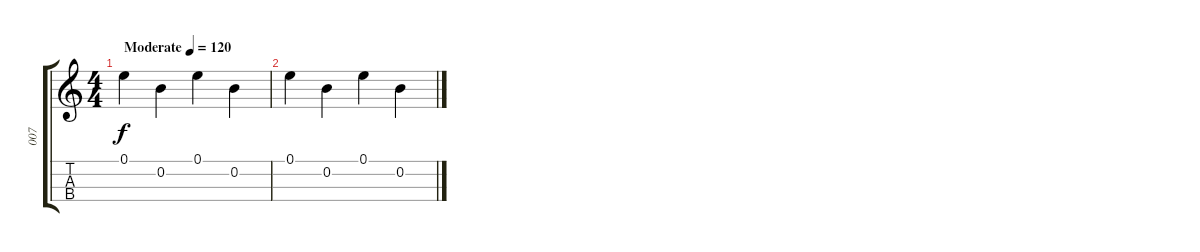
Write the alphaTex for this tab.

\track ("007" "007") {instrument slapbass1}
\staff {score tabs}
\tuning (E4 B3 G3 D3) {hide}
\ts (4 4)
\tempo (120 "Moderate")
\clef g2
\ks c
0.1.4{dy f instrument slapbass1} 0.2.4 0.1.4 0.2.4 |
0.1.4 0.2.4 0.1.4 0.2.4
